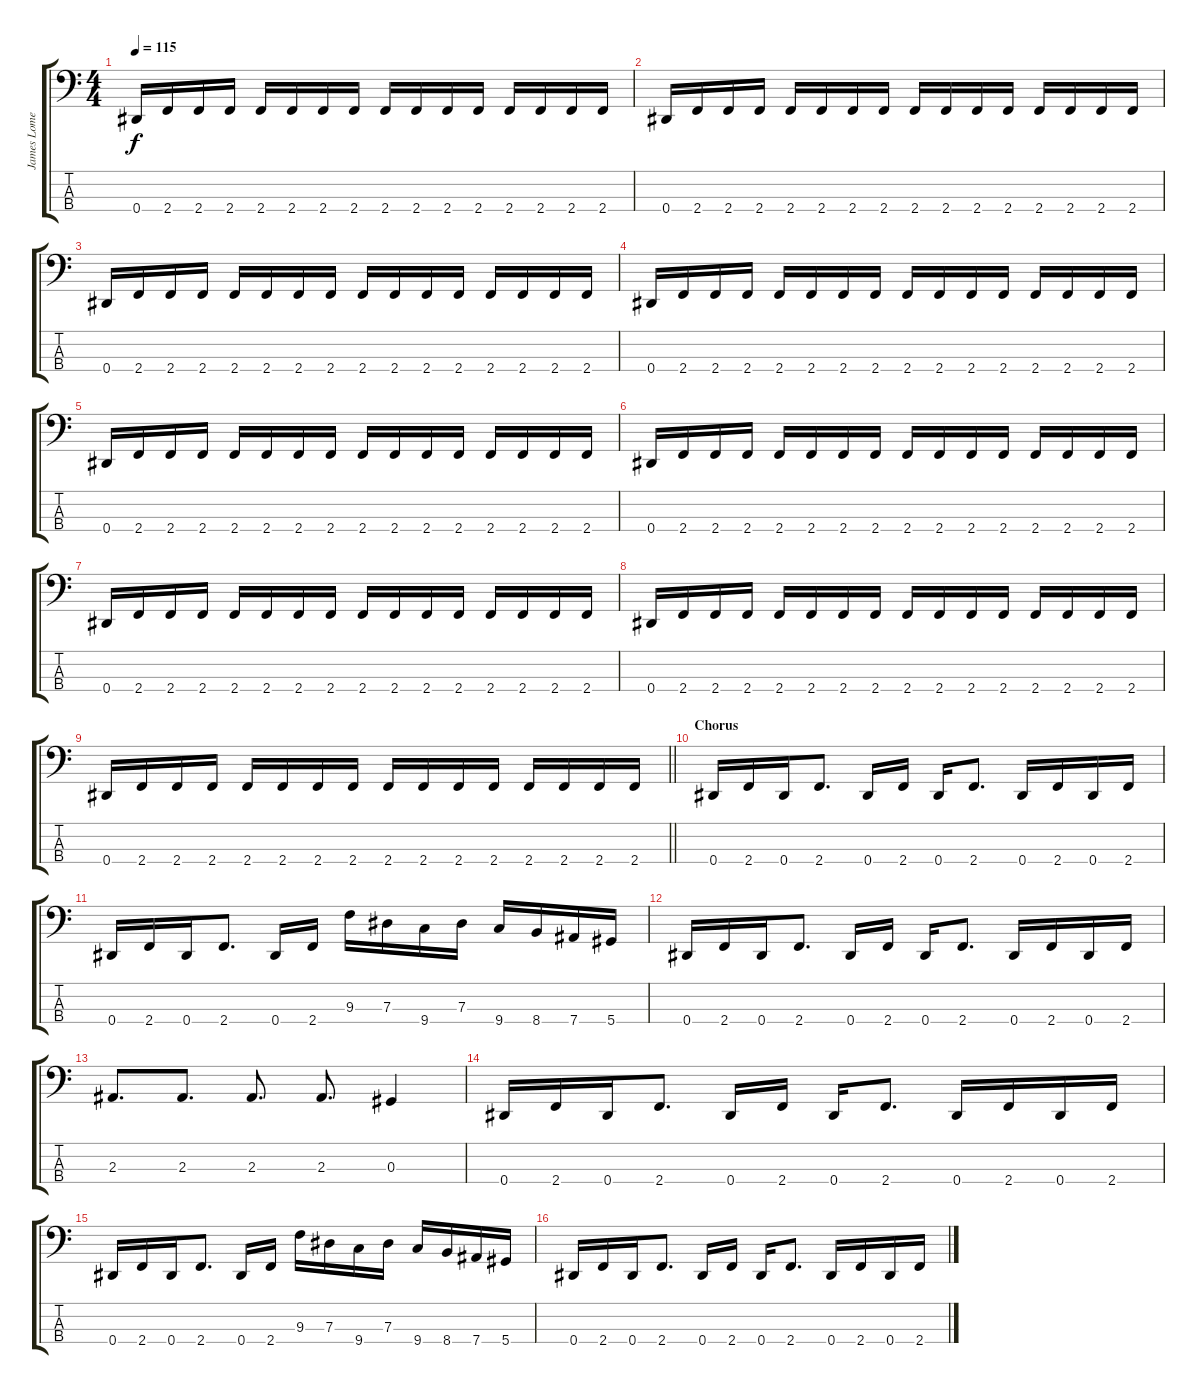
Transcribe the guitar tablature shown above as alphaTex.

\track ("James Lomenzo" "James Lome") {instrument electricbasspick}
\staff {score tabs}
\tuning (Gb2 Db2 Ab1 Eb1) {hide}
\ts (4 4)
\tempo 115
\clef f4
\ks c
0.4.16{dy f} 2.4.16 2.4.16 2.4.16 2.4.16 2.4.16 2.4.16 2.4.16 2.4.16 2.4.16 2.4.16 2.4.16 2.4.16 2.4.16 2.4.16 2.4.16 |
0.4.16 2.4.16 2.4.16 2.4.16 2.4.16 2.4.16 2.4.16 2.4.16 2.4.16 2.4.16 2.4.16 2.4.16 2.4.16 2.4.16 2.4.16 2.4.16 |
0.4.16 2.4.16 2.4.16 2.4.16 2.4.16 2.4.16 2.4.16 2.4.16 2.4.16 2.4.16 2.4.16 2.4.16 2.4.16 2.4.16 2.4.16 2.4.16 |
0.4.16 2.4.16 2.4.16 2.4.16 2.4.16 2.4.16 2.4.16 2.4.16 2.4.16 2.4.16 2.4.16 2.4.16 2.4.16 2.4.16 2.4.16 2.4.16 |
0.4.16 2.4.16 2.4.16 2.4.16 2.4.16 2.4.16 2.4.16 2.4.16 2.4.16 2.4.16 2.4.16 2.4.16 2.4.16 2.4.16 2.4.16 2.4.16 |
0.4.16 2.4.16 2.4.16 2.4.16 2.4.16 2.4.16 2.4.16 2.4.16 2.4.16 2.4.16 2.4.16 2.4.16 2.4.16 2.4.16 2.4.16 2.4.16 |
0.4.16 2.4.16 2.4.16 2.4.16 2.4.16 2.4.16 2.4.16 2.4.16 2.4.16 2.4.16 2.4.16 2.4.16 2.4.16 2.4.16 2.4.16 2.4.16 |
0.4.16 2.4.16 2.4.16 2.4.16 2.4.16 2.4.16 2.4.16 2.4.16 2.4.16 2.4.16 2.4.16 2.4.16 2.4.16 2.4.16 2.4.16 2.4.16 |
\barLineRight lightlight
0.4.16 2.4.16 2.4.16 2.4.16 2.4.16 2.4.16 2.4.16 2.4.16 2.4.16 2.4.16 2.4.16 2.4.16 2.4.16 2.4.16 2.4.16 2.4.16 |
\section ("" "Chorus")
0.4.16 2.4.16 0.4.16 2.4.8{d} 0.4.16 2.4.16 0.4.16 2.4.8{d} 0.4.16 2.4.16 0.4.16 2.4.16 |
0.4.16 2.4.16 0.4.16 2.4.8{d} 0.4.16 2.4.16 9.3.16 7.3.16 9.4.16 7.3.16 9.4.16 8.4.16 7.4.16 5.4.16 |
0.4.16 2.4.16 0.4.16 2.4.8{d} 0.4.16 2.4.16 0.4.16 2.4.8{d} 0.4.16 2.4.16 0.4.16 2.4.16 |
2.3.8{d} 2.3.8{d} 2.3.8{d} 2.3.8{d} 0.3.4 |
0.4.16 2.4.16 0.4.16 2.4.8{d} 0.4.16 2.4.16 0.4.16 2.4.8{d} 0.4.16 2.4.16 0.4.16 2.4.16 |
0.4.16 2.4.16 0.4.16 2.4.8{d} 0.4.16 2.4.16 9.3.16 7.3.16 9.4.16 7.3.16 9.4.16 8.4.16 7.4.16 5.4.16 |
0.4.16 2.4.16 0.4.16 2.4.8{d} 0.4.16 2.4.16 0.4.16 2.4.8{d} 0.4.16 2.4.16 0.4.16 2.4.16
